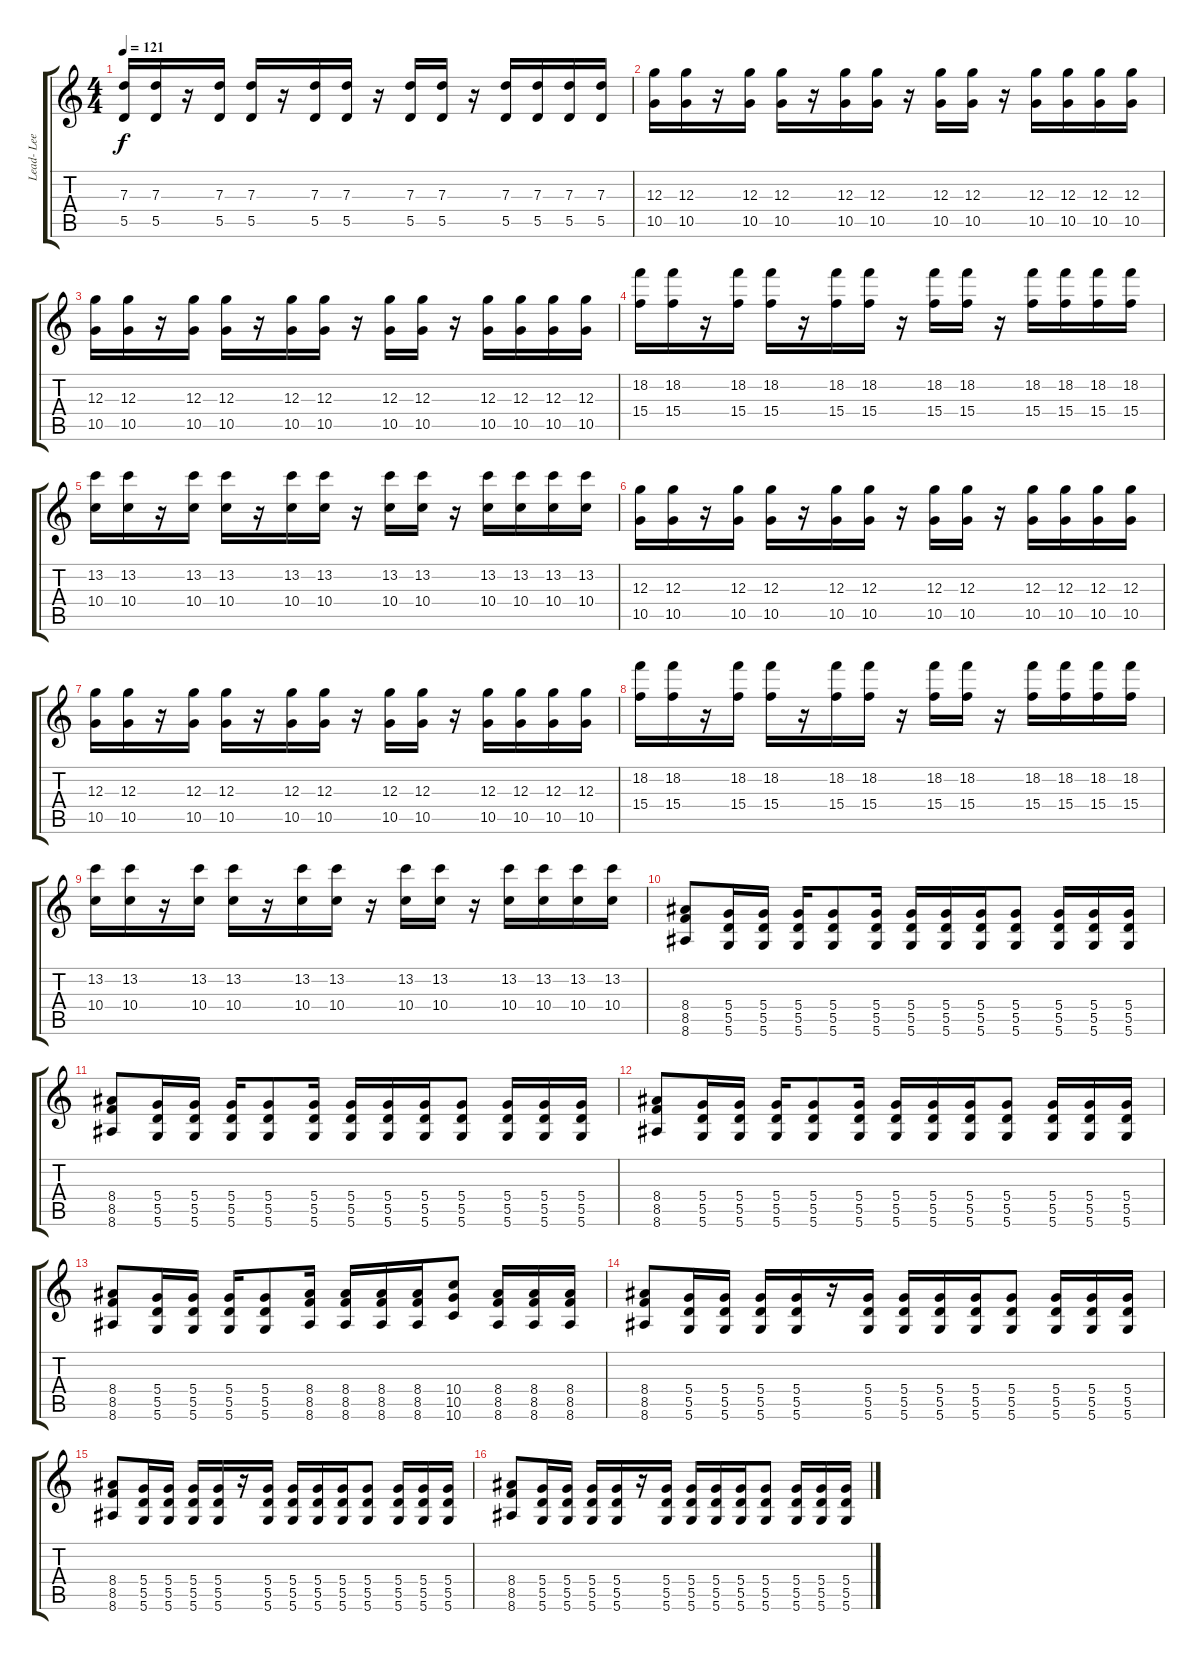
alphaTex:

\track ("Lead- Lee" "Lead- Lee") {instrument distortionguitar}
\staff {score tabs}
\tuning (E4 B3 G3 D3 A2 D2) {hide}
\ts (4 4)
\tempo 121
\clef g2
\ks c
(7.3 5.5).16{dy f} (7.3 5.5).16 r.16 (7.3 5.5).16 (7.3 5.5).16 r.16 (7.3 5.5).16 (7.3 5.5).16 r.16 (7.3 5.5).16 (7.3 5.5).16 r.16 (7.3 5.5).16 (7.3 5.5).16 (7.3 5.5).16 (7.3 5.5).16 |
(12.3 10.5).16 (12.3 10.5).16 r.16 (12.3 10.5).16 (12.3 10.5).16 r.16 (12.3 10.5).16 (12.3 10.5).16 r.16 (12.3 10.5).16 (12.3 10.5).16 r.16 (12.3 10.5).16 (12.3 10.5).16 (12.3 10.5).16 (12.3 10.5).16 |
(12.3 10.5).16 (12.3 10.5).16 r.16 (12.3 10.5).16 (12.3 10.5).16 r.16 (12.3 10.5).16 (12.3 10.5).16 r.16 (12.3 10.5).16 (12.3 10.5).16 r.16 (12.3 10.5).16 (12.3 10.5).16 (12.3 10.5).16 (12.3 10.5).16 |
(18.2 15.4).16 (18.2 15.4).16 r.16 (18.2 15.4).16 (18.2 15.4).16 r.16 (18.2 15.4).16 (18.2 15.4).16 r.16 (18.2 15.4).16 (18.2 15.4).16 r.16 (18.2 15.4).16 (18.2 15.4).16 (18.2 15.4).16 (18.2 15.4).16 |
(13.2 10.4).16 (13.2 10.4).16 r.16 (13.2 10.4).16 (13.2 10.4).16 r.16 (13.2 10.4).16 (13.2 10.4).16 r.16 (13.2 10.4).16 (13.2 10.4).16 r.16 (13.2 10.4).16 (13.2 10.4).16 (13.2 10.4).16 (13.2 10.4).16 |
(12.3 10.5).16 (12.3 10.5).16 r.16 (12.3 10.5).16 (12.3 10.5).16 r.16 (12.3 10.5).16 (12.3 10.5).16 r.16 (12.3 10.5).16 (12.3 10.5).16 r.16 (12.3 10.5).16 (12.3 10.5).16 (12.3 10.5).16 (12.3 10.5).16 |
(12.3 10.5).16 (12.3 10.5).16 r.16 (12.3 10.5).16 (12.3 10.5).16 r.16 (12.3 10.5).16 (12.3 10.5).16 r.16 (12.3 10.5).16 (12.3 10.5).16 r.16 (12.3 10.5).16 (12.3 10.5).16 (12.3 10.5).16 (12.3 10.5).16 |
(18.2 15.4).16 (18.2 15.4).16 r.16 (18.2 15.4).16 (18.2 15.4).16 r.16 (18.2 15.4).16 (18.2 15.4).16 r.16 (18.2 15.4).16 (18.2 15.4).16 r.16 (18.2 15.4).16 (18.2 15.4).16 (18.2 15.4).16 (18.2 15.4).16 |
(13.2 10.4).16 (13.2 10.4).16 r.16 (13.2 10.4).16 (13.2 10.4).16 r.16 (13.2 10.4).16 (13.2 10.4).16 r.16 (13.2 10.4).16 (13.2 10.4).16 r.16 (13.2 10.4).16 (13.2 10.4).16 (13.2 10.4).16 (13.2 10.4).16 |
(8.4 8.5 8.6).8 (5.4 5.5 5.6).16 (5.4 5.5 5.6).16 (5.4 5.5 5.6).16 (5.4 5.5 5.6).8 (5.4 5.5 5.6).16 (5.4 5.5 5.6).16 (5.4 5.5 5.6).16 (5.4 5.5 5.6).16 (5.4 5.5 5.6).8 (5.4 5.5 5.6).16 (5.4 5.5 5.6).16 (5.4 5.5 5.6).16 |
(8.4 8.5 8.6).8 (5.4 5.5 5.6).16 (5.4 5.5 5.6).16 (5.4 5.5 5.6).16 (5.4 5.5 5.6).8 (5.4 5.5 5.6).16 (5.4 5.5 5.6).16 (5.4 5.5 5.6).16 (5.4 5.5 5.6).16 (5.4 5.5 5.6).8 (5.4 5.5 5.6).16 (5.4 5.5 5.6).16 (5.4 5.5 5.6).16 |
(8.4 8.5 8.6).8 (5.4 5.5 5.6).16 (5.4 5.5 5.6).16 (5.4 5.5 5.6).16 (5.4 5.5 5.6).8 (5.4 5.5 5.6).16 (5.4 5.5 5.6).16 (5.4 5.5 5.6).16 (5.4 5.5 5.6).16 (5.4 5.5 5.6).8 (5.4 5.5 5.6).16 (5.4 5.5 5.6).16 (5.4 5.5 5.6).16 |
(8.4 8.5 8.6).8 (5.4 5.5 5.6).16 (5.4 5.5 5.6).16 (5.4 5.5 5.6).16 (5.4 5.5 5.6).8 (8.4 8.5 8.6).16 (8.4 8.5 8.6).16 (8.4 8.5 8.6).16 (8.4 8.5 8.6).16 (10.4 10.5 10.6).8 (8.4 8.5 8.6).16 (8.4 8.5 8.6).16 (8.4 8.5 8.6).16 |
(8.4 8.5 8.6).8 (5.4 5.5 5.6).16 (5.4 5.5 5.6).16 (5.4 5.5 5.6).16 (5.4 5.5 5.6).16 r.16 (5.4 5.5 5.6).16 (5.4 5.5 5.6).16 (5.4 5.5 5.6).16 (5.4 5.5 5.6).16 (5.4 5.5 5.6).8 (5.4 5.5 5.6).16 (5.4 5.5 5.6).16 (5.4 5.5 5.6).16 |
(8.4 8.5 8.6).8 (5.4 5.5 5.6).16 (5.4 5.5 5.6).16 (5.4 5.5 5.6).16 (5.4 5.5 5.6).16 r.16 (5.4 5.5 5.6).16 (5.4 5.5 5.6).16 (5.4 5.5 5.6).16 (5.4 5.5 5.6).16 (5.4 5.5 5.6).8 (5.4 5.5 5.6).16 (5.4 5.5 5.6).16 (5.4 5.5 5.6).16 |
(8.4 8.5 8.6).8 (5.4 5.5 5.6).16 (5.4 5.5 5.6).16 (5.4 5.5 5.6).16 (5.4 5.5 5.6).16 r.16 (5.4 5.5 5.6).16 (5.4 5.5 5.6).16 (5.4 5.5 5.6).16 (5.4 5.5 5.6).16 (5.4 5.5 5.6).8 (5.4 5.5 5.6).16 (5.4 5.5 5.6).16 (5.4 5.5 5.6).16
